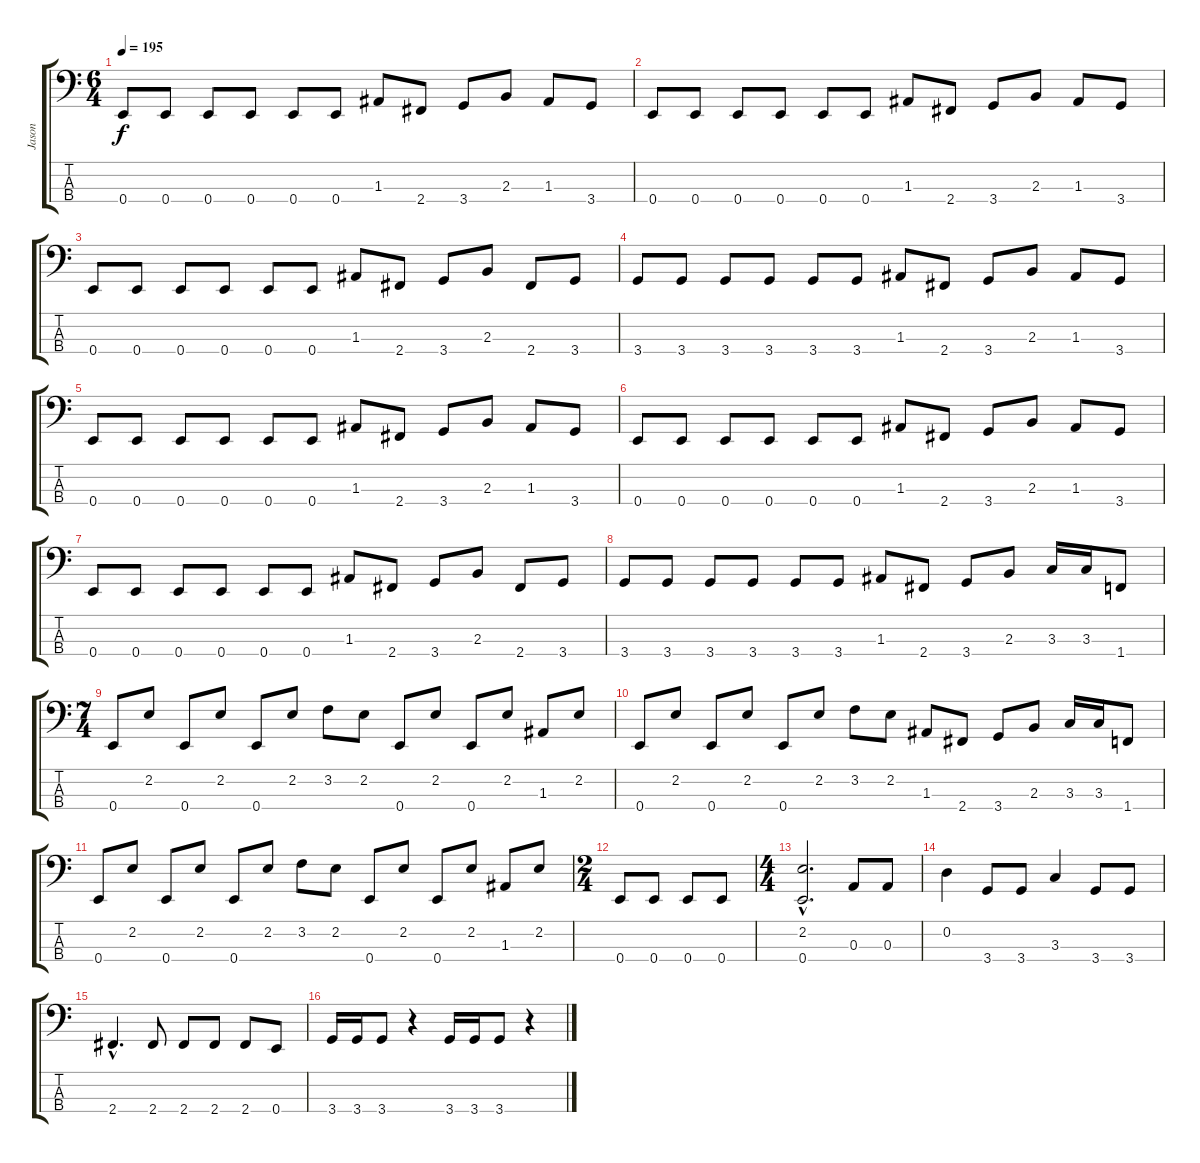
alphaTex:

\track ("Jason" "Jason") {instrument electricbasspick}
\staff {score tabs}
\tuning (G2 D2 A1 E1) {hide}
\ts (6 4)
\tempo 195
\clef f4
\ks c
0.4.8{dy f} 0.4.8 0.4.8 0.4.8 0.4.8 0.4.8 1.3.8 2.4.8 3.4.8 2.3.8 1.3.8 3.4.8 |
0.4.8 0.4.8 0.4.8 0.4.8 0.4.8 0.4.8 1.3.8 2.4.8 3.4.8 2.3.8 1.3.8 3.4.8 |
0.4.8 0.4.8 0.4.8 0.4.8 0.4.8 0.4.8 1.3.8 2.4.8 3.4.8 2.3.8 2.4.8 3.4.8 |
3.4.8 3.4.8 3.4.8 3.4.8 3.4.8 3.4.8 1.3.8 2.4.8 3.4.8 2.3.8 1.3.8 3.4.8 |
0.4.8 0.4.8 0.4.8 0.4.8 0.4.8 0.4.8 1.3.8 2.4.8 3.4.8 2.3.8 1.3.8 3.4.8 |
0.4.8 0.4.8 0.4.8 0.4.8 0.4.8 0.4.8 1.3.8 2.4.8 3.4.8 2.3.8 1.3.8 3.4.8 |
0.4.8 0.4.8 0.4.8 0.4.8 0.4.8 0.4.8 1.3.8 2.4.8 3.4.8 2.3.8 2.4.8 3.4.8 |
3.4.8 3.4.8 3.4.8 3.4.8 3.4.8 3.4.8 1.3.8 2.4.8 3.4.8 2.3.8 3.3.16 3.3.16 1.4.8 |
\ts (7 4)
0.4.8 2.2.8 0.4.8 2.2.8 0.4.8 2.2.8 3.2.8 2.2.8 0.4.8 2.2.8 0.4.8 2.2.8 1.3.8 2.2.8 |
0.4.8 2.2.8 0.4.8 2.2.8 0.4.8 2.2.8 3.2.8 2.2.8 1.3.8 2.4.8 3.4.8 2.3.8 3.3.16 3.3.16 1.4.8 |
0.4.8 2.2.8 0.4.8 2.2.8 0.4.8 2.2.8 3.2.8 2.2.8 0.4.8 2.2.8 0.4.8 2.2.8 1.3.8 2.2.8 |
\ts (2 4)
0.4.8 0.4.8 0.4.8 0.4.8 |
\ts (4 4)
(2.2{hac} 0.4{hac}).2{d} 0.3.8 0.3.8 |
0.2.4 3.4.8 3.4.8 3.3.4 3.4.8 3.4.8 |
2.4{hac}.4{d} 2.4.8 2.4.8 2.4.8 2.4.8 0.4.8 |
3.4.16 3.4.16 3.4.8 r.4 3.4.16 3.4.16 3.4.8 r.4
